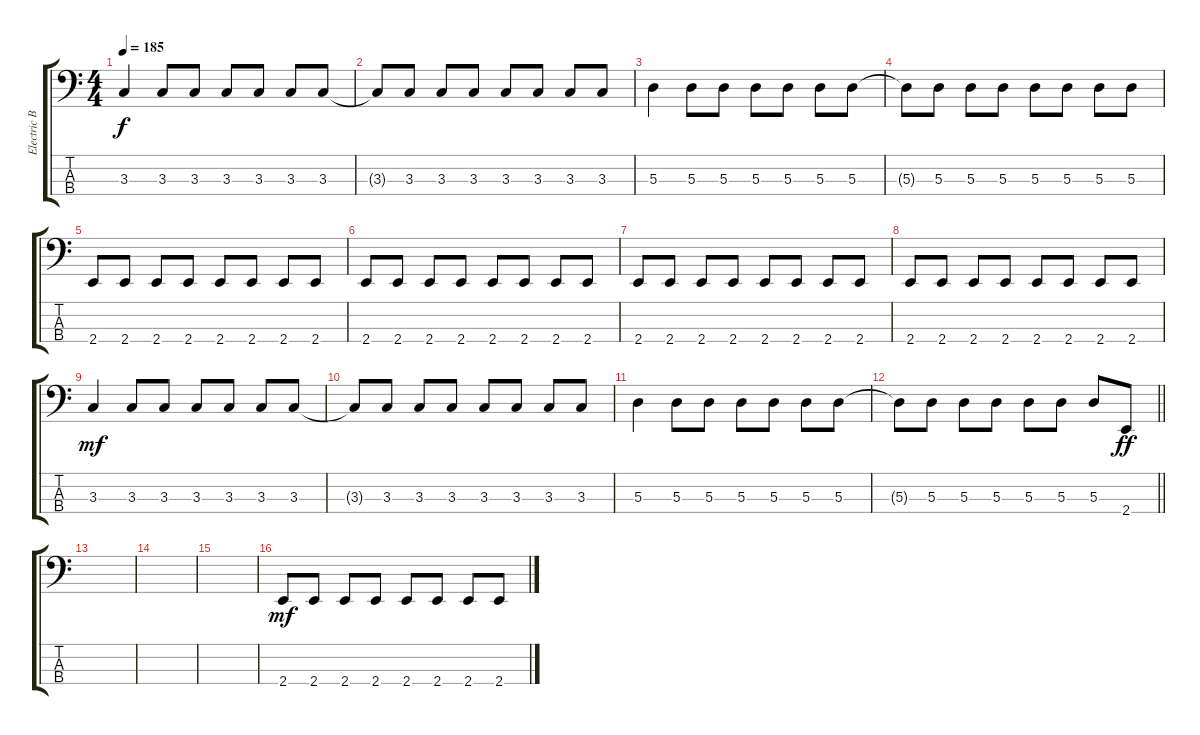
\track ("Electric Bass" "Electric B") {instrument electricbassfinger}
\staff {score tabs}
\tuning (G2 D2 A1 D1) {hide}
\ts (4 4)
\tempo 185
\clef f4
\ks c
3.3.4{dy f} 3.3.8 3.3.8 3.3.8 3.3.8 3.3.8 3.3.8 |
3.3{t}.8 3.3.8 3.3.8 3.3.8 3.3.8 3.3.8 3.3.8 3.3.8 |
5.3.4 5.3.8 5.3.8 5.3.8 5.3.8 5.3.8 5.3.8 |
5.3{t}.8 5.3.8 5.3.8 5.3.8 5.3.8 5.3.8 5.3.8 5.3.8 |
2.4.8 2.4.8 2.4.8 2.4.8 2.4.8 2.4.8 2.4.8 2.4.8 |
2.4.8 2.4.8 2.4.8 2.4.8 2.4.8 2.4.8 2.4.8 2.4.8 |
2.4.8 2.4.8 2.4.8 2.4.8 2.4.8 2.4.8 2.4.8 2.4.8 |
2.4.8 2.4.8 2.4.8 2.4.8 2.4.8 2.4.8 2.4.8 2.4.8 |
3.3.4{dy mf} 3.3.8 3.3.8 3.3.8 3.3.8 3.3.8 3.3.8 |
3.3{t}.8 3.3.8 3.3.8 3.3.8 3.3.8 3.3.8 3.3.8 3.3.8 |
5.3.4 5.3.8 5.3.8 5.3.8 5.3.8 5.3.8 5.3.8 |
\barLineRight lightlight
5.3{t}.8 5.3.8 5.3.8 5.3.8 5.3.8 5.3.8 5.3.8 2.4.8{dy ff} |
|
|
|
2.4.8{dy mf} 2.4.8 2.4.8 2.4.8 2.4.8 2.4.8 2.4.8 2.4.8
